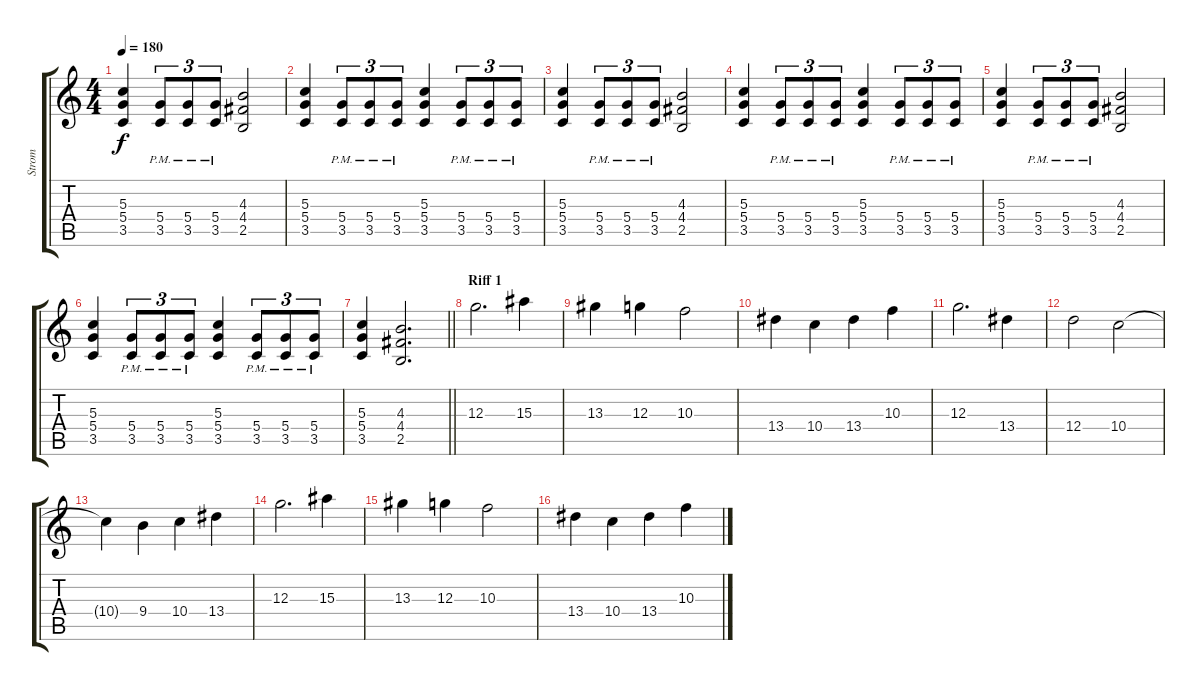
\track ("Strom" "Strom") {instrument distortionguitar}
\staff {score tabs}
\tuning (E4 B3 G3 D3 A2 E2) {hide}
\ts (4 4)
\tempo 180
\clef g2
\ks c
(5.3 5.4 3.5).4{dy f} (5.4{pm} 3.5{pm}).8{tu (3 2)} (5.4{pm} 3.5{pm}).8{tu (3 2)} (5.4{pm} 3.5{pm}).8{tu (3 2)} (4.3 4.4 2.5).2 |
(5.3 5.4 3.5).4 (5.4{pm} 3.5{pm}).8{tu (3 2)} (5.4{pm} 3.5{pm}).8{tu (3 2)} (5.4{pm} 3.5{pm}).8{tu (3 2)} (5.3 5.4 3.5).4 (5.4{pm} 3.5{pm}).8{tu (3 2)} (5.4{pm} 3.5{pm}).8{tu (3 2)} (5.4{pm} 3.5).8{tu (3 2)} |
(5.3 5.4 3.5).4 (5.4{pm} 3.5{pm}).8{tu (3 2)} (5.4{pm} 3.5{pm}).8{tu (3 2)} (5.4{pm} 3.5{pm}).8{tu (3 2)} (4.3 4.4 2.5).2 |
(5.3 5.4 3.5).4 (5.4{pm} 3.5{pm}).8{tu (3 2)} (5.4{pm} 3.5{pm}).8{tu (3 2)} (5.4{pm} 3.5{pm}).8{tu (3 2)} (5.3 5.4 3.5).4 (5.4{pm} 3.5{pm}).8{tu (3 2)} (5.4{pm} 3.5{pm}).8{tu (3 2)} (5.4{pm} 3.5).8{tu (3 2)} |
(5.3 5.4 3.5).4 (5.4{pm} 3.5{pm}).8{tu (3 2)} (5.4{pm} 3.5{pm}).8{tu (3 2)} (5.4{pm} 3.5{pm}).8{tu (3 2)} (4.3 4.4 2.5).2 |
(5.3 5.4 3.5).4 (5.4{pm} 3.5{pm}).8{tu (3 2)} (5.4{pm} 3.5{pm}).8{tu (3 2)} (5.4{pm} 3.5{pm}).8{tu (3 2)} (5.3 5.4 3.5).4 (5.4{pm} 3.5{pm}).8{tu (3 2)} (5.4{pm} 3.5{pm}).8{tu (3 2)} (5.4{pm} 3.5).8{tu (3 2)} |
\barLineRight lightlight
(5.3 5.4 3.5).4 (4.3 4.4 2.5).2{d} |
\section ("" "Riff 1")
12.3.2{d} 15.3.4 |
13.3.4 12.3.4 10.3.2 |
13.4.4 10.4.4 13.4.4 10.3.4 |
12.3.2{d} 13.4.4 |
12.4.2 10.4.2 |
10.4{t}.4 9.4.4 10.4.4 13.4.4 |
12.3.2{d} 15.3.4 |
13.3.4 12.3.4 10.3.2 |
13.4.4 10.4.4 13.4.4 10.3.4
